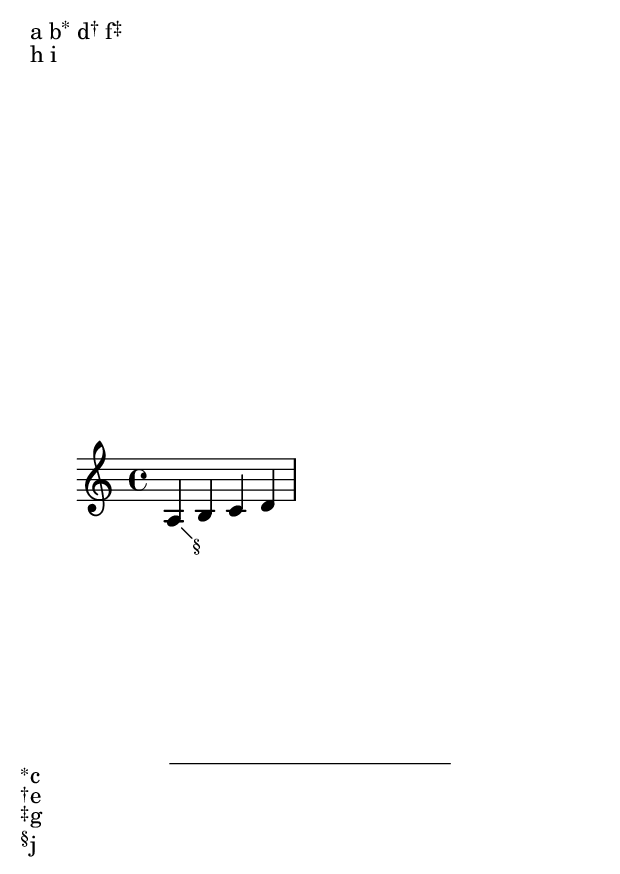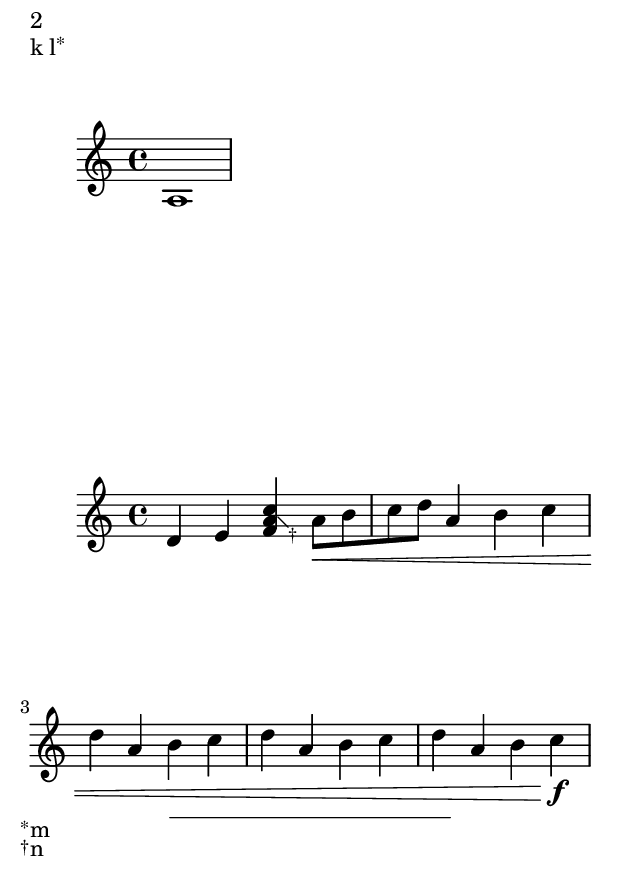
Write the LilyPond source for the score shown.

\version "2.15.39"
\header {
  texidoc = "This is an example of automatic footnote numbering
where the number is reset on each page.  It uses the symbol-footnotes
numbering function, which assigns the symbols *, †, ‡, § and ¶ to
successive footnotes, doubling up on the symbol after five footnotes
have been reached.
"
}

\paper {
  footnote-numbering-function = #symbol-footnotes
}

#(set-default-paper-size "a6")
\book {

\markup {
  a \auto-footnote b c
  \auto-footnote d e
  \auto-footnote f g
}

\markup { h i }

\relative c' {
<>\footnote #'(1 . -1) #'NoteHead \markup { j }
a b c d }

\pageBreak

\markup { k \auto-footnote l m }

\relative c' { a1 }

\relative c' {
  d4 e
  < f  a\footnote #'(1 . -1) \markup { n } c >
  <>\footnote #'(1 . 1) #'Beam \markup { o }
  <>\footnote #'(1 . 1) #'Hairpin \markup { p }
  a8\< [ b c d ] a4 b c |
  d a b c |
  d a b c |
  d a b c\f |
}}
